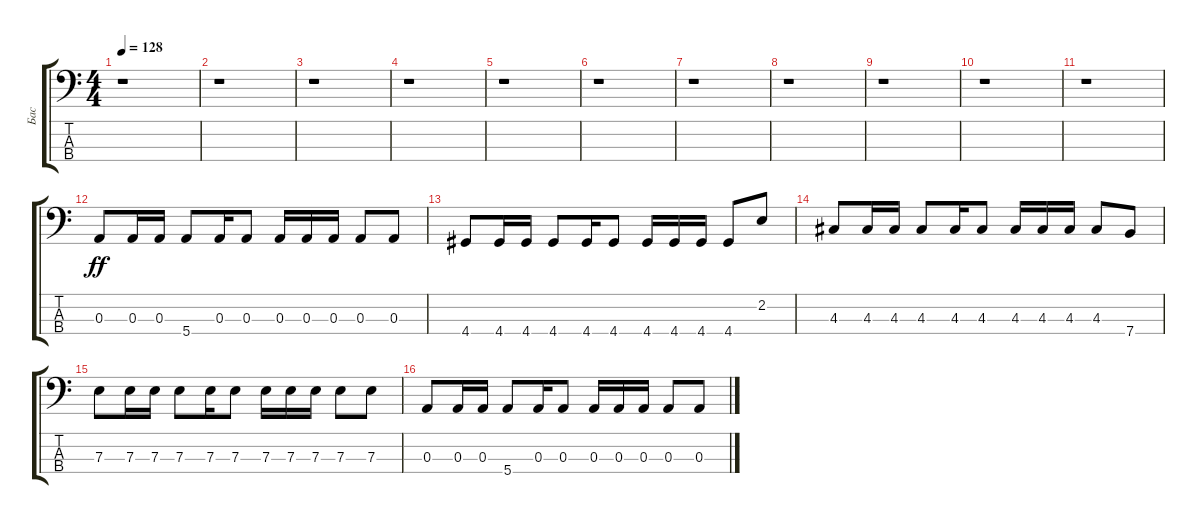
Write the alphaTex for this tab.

\track ("Бас" "Бас") {instrument electricbassfinger}
\staff {score tabs}
\tuning (G2 D2 A1 E1) {hide}
\ts (4 4)
\tempo 128
\clef f4
\ks c
r.1{dy f} |
r.1 |
r.1 |
r.1 |
r.1 |
r.1 |
r.1 |
r.1 |
r.1 |
r.1 |
r.1 |
0.3.8{dy ff} 0.3.16 0.3.16 5.4.8 0.3.16 0.3.8 0.3.16 0.3.16 0.3.16 0.3.8 0.3.8 |
4.4.8 4.4.16 4.4.16 4.4.8 4.4.16 4.4.8 4.4.16 4.4.16 4.4.16 4.4.8 2.2.8 |
4.3.8 4.3.16 4.3.16 4.3.8 4.3.16 4.3.8 4.3.16 4.3.16 4.3.16 4.3.8 7.4.8 |
7.3.8 7.3.16 7.3.16 7.3.8 7.3.16 7.3.8 7.3.16 7.3.16 7.3.16 7.3.8 7.3.8 |
0.3.8 0.3.16 0.3.16 5.4.8 0.3.16 0.3.8 0.3.16 0.3.16 0.3.16 0.3.8 0.3.8
